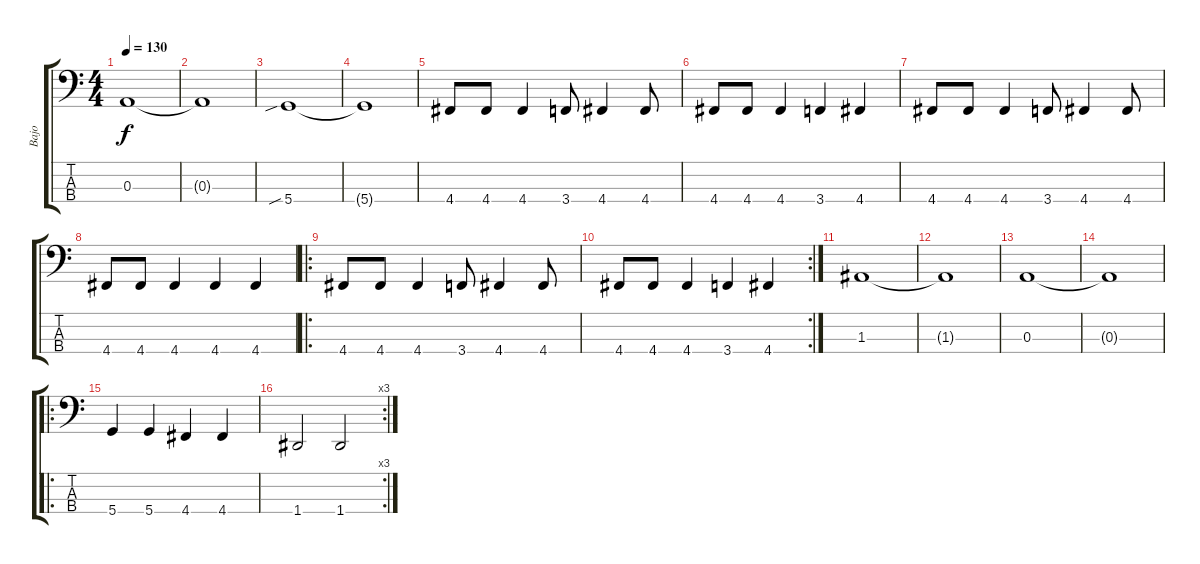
\track ("Bajo" "Bajo") {instrument electricbassfinger}
\staff {score tabs}
\tuning (G2 D2 A1 D1) {hide}
\ts (4 4)
\tempo 130
\clef f4
\ks c
0.3.1{dy f} |
0.3{t}.1 |
5.4{sib}.1 |
5.4{t}.1 |
4.4.8 4.4.8 4.4.4 3.4.8 4.4.4 4.4.8 |
4.4.8 4.4.8 4.4.4 3.4.4 4.4.4 |
4.4.8 4.4.8 4.4.4 3.4.8 4.4.4 4.4.8 |
4.4.8 4.4.8 4.4.4 4.4.4 4.4.4 |
\ro
4.4.8 4.4.8 4.4.4 3.4.8 4.4.4 4.4.8 |
\rc 2
4.4.8 4.4.8 4.4.4 3.4.4 4.4.4 |
1.3.1 |
1.3{t}.1 |
0.3.1 |
0.3{t}.1 |
\ro
5.4.4 5.4.4 4.4.4 4.4.4 |
\rc 3
1.4.2 1.4.2
